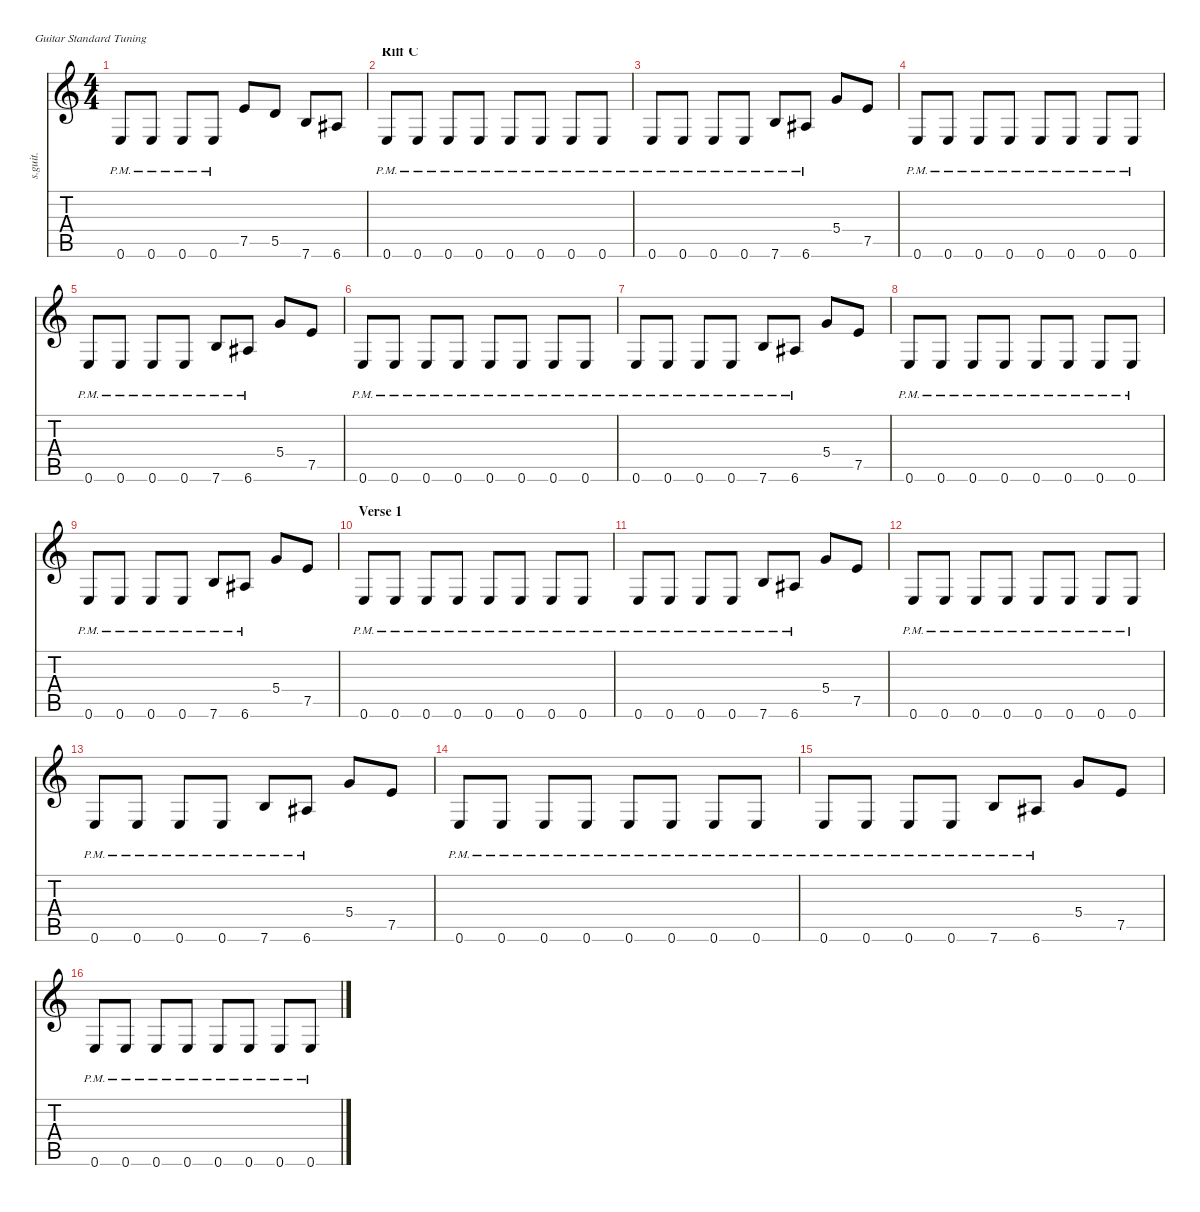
\defaultSystemsLayout 4
\hideDynamics
\bracketExtendMode nobrackets
\track ("James Hetfield - Rhythm Guitar" "s.guit.") {instrument distortionguitar}
\staff {score tabs}
\tuning (E4 B3 G3 D3 A2 E2)
\ts (4 4)
\tempo (140 hide)
\clef g2
\ks c
0.6{pm}.8{lyrics (0 "") lyrics (1 "") lyrics (2 "") lyrics (3 "") lyrics (4 "") dy f} 0.6{pm}.8{lyrics (0 "") lyrics (1 "") lyrics (2 "") lyrics (3 "") lyrics (4 "")} 0.6{pm}.8{lyrics (0 "") lyrics (1 "") lyrics (2 "") lyrics (3 "") lyrics (4 "")} 0.6{pm}.8{lyrics (0 "") lyrics (1 "") lyrics (2 "") lyrics (3 "") lyrics (4 "")} 7.5.8{lyrics (0 "") lyrics (1 "") lyrics (2 "") lyrics (3 "") lyrics (4 "")} 5.5.8{lyrics (0 "") lyrics (1 "") lyrics (2 "") lyrics (3 "") lyrics (4 "")} 7.6.8{lyrics (0 "") lyrics (1 "") lyrics (2 "") lyrics (3 "") lyrics (4 "")} 6.6{acc #}.8{lyrics (0 "") lyrics (1 "") lyrics (2 "") lyrics (3 "") lyrics (4 "")} |
\section ("" "Riff C")
0.6{pm}.8{lyrics (0 "") lyrics (1 "") lyrics (2 "") lyrics (3 "") lyrics (4 "")} 0.6{pm}.8{lyrics (0 "") lyrics (1 "") lyrics (2 "") lyrics (3 "") lyrics (4 "")} 0.6{pm}.8{lyrics (0 "") lyrics (1 "") lyrics (2 "") lyrics (3 "") lyrics (4 "")} 0.6{pm}.8{lyrics (0 "") lyrics (1 "") lyrics (2 "") lyrics (3 "") lyrics (4 "")} 0.6{pm}.8{lyrics (0 "") lyrics (1 "") lyrics (2 "") lyrics (3 "") lyrics (4 "")} 0.6{pm}.8{lyrics (0 "") lyrics (1 "") lyrics (2 "") lyrics (3 "") lyrics (4 "")} 0.6{pm}.8{lyrics (0 "") lyrics (1 "") lyrics (2 "") lyrics (3 "") lyrics (4 "")} 0.6{pm}.8{lyrics (0 "") lyrics (1 "") lyrics (2 "") lyrics (3 "") lyrics (4 "")} |
0.6{pm}.8{lyrics (0 "") lyrics (1 "") lyrics (2 "") lyrics (3 "") lyrics (4 "")} 0.6{pm}.8{lyrics (0 "") lyrics (1 "") lyrics (2 "") lyrics (3 "") lyrics (4 "")} 0.6{pm}.8{lyrics (0 "") lyrics (1 "") lyrics (2 "") lyrics (3 "") lyrics (4 "")} 0.6{pm}.8{lyrics (0 "") lyrics (1 "") lyrics (2 "") lyrics (3 "") lyrics (4 "")} 7.6{pm}.8{lyrics (0 "") lyrics (1 "") lyrics (2 "") lyrics (3 "") lyrics (4 "")} 6.6{pm acc #}.8{lyrics (0 "") lyrics (1 "") lyrics (2 "") lyrics (3 "") lyrics (4 "")} 5.4.8{lyrics (0 "") lyrics (1 "") lyrics (2 "") lyrics (3 "") lyrics (4 "")} 7.5.8{lyrics (0 "") lyrics (1 "") lyrics (2 "") lyrics (3 "") lyrics (4 "")} |
0.6{pm}.8{lyrics (0 "") lyrics (1 "") lyrics (2 "") lyrics (3 "") lyrics (4 "")} 0.6{pm}.8{lyrics (0 "") lyrics (1 "") lyrics (2 "") lyrics (3 "") lyrics (4 "")} 0.6{pm}.8{lyrics (0 "") lyrics (1 "") lyrics (2 "") lyrics (3 "") lyrics (4 "")} 0.6{pm}.8{lyrics (0 "") lyrics (1 "") lyrics (2 "") lyrics (3 "") lyrics (4 "")} 0.6{pm}.8{lyrics (0 "") lyrics (1 "") lyrics (2 "") lyrics (3 "") lyrics (4 "")} 0.6{pm}.8{lyrics (0 "") lyrics (1 "") lyrics (2 "") lyrics (3 "") lyrics (4 "")} 0.6{pm}.8{lyrics (0 "") lyrics (1 "") lyrics (2 "") lyrics (3 "") lyrics (4 "")} 0.6{pm}.8{lyrics (0 "") lyrics (1 "") lyrics (2 "") lyrics (3 "") lyrics (4 "")} |
0.6{pm}.8{lyrics (0 "") lyrics (1 "") lyrics (2 "") lyrics (3 "") lyrics (4 "")} 0.6{pm}.8{lyrics (0 "") lyrics (1 "") lyrics (2 "") lyrics (3 "") lyrics (4 "")} 0.6{pm}.8{lyrics (0 "") lyrics (1 "") lyrics (2 "") lyrics (3 "") lyrics (4 "")} 0.6{pm}.8{lyrics (0 "") lyrics (1 "") lyrics (2 "") lyrics (3 "") lyrics (4 "")} 7.6{pm}.8{lyrics (0 "") lyrics (1 "") lyrics (2 "") lyrics (3 "") lyrics (4 "")} 6.6{pm acc #}.8{lyrics (0 "") lyrics (1 "") lyrics (2 "") lyrics (3 "") lyrics (4 "")} 5.4.8{lyrics (0 "") lyrics (1 "") lyrics (2 "") lyrics (3 "") lyrics (4 "")} 7.5.8{lyrics (0 "") lyrics (1 "") lyrics (2 "") lyrics (3 "") lyrics (4 "")} |
0.6{pm}.8{lyrics (0 "") lyrics (1 "") lyrics (2 "") lyrics (3 "") lyrics (4 "")} 0.6{pm}.8{lyrics (0 "") lyrics (1 "") lyrics (2 "") lyrics (3 "") lyrics (4 "")} 0.6{pm}.8{lyrics (0 "") lyrics (1 "") lyrics (2 "") lyrics (3 "") lyrics (4 "")} 0.6{pm}.8{lyrics (0 "") lyrics (1 "") lyrics (2 "") lyrics (3 "") lyrics (4 "")} 0.6{pm}.8{lyrics (0 "") lyrics (1 "") lyrics (2 "") lyrics (3 "") lyrics (4 "")} 0.6{pm}.8{lyrics (0 "") lyrics (1 "") lyrics (2 "") lyrics (3 "") lyrics (4 "")} 0.6{pm}.8{lyrics (0 "") lyrics (1 "") lyrics (2 "") lyrics (3 "") lyrics (4 "")} 0.6{pm}.8{lyrics (0 "") lyrics (1 "") lyrics (2 "") lyrics (3 "") lyrics (4 "")} |
0.6{pm}.8{lyrics (0 "") lyrics (1 "") lyrics (2 "") lyrics (3 "") lyrics (4 "")} 0.6{pm}.8{lyrics (0 "") lyrics (1 "") lyrics (2 "") lyrics (3 "") lyrics (4 "")} 0.6{pm}.8{lyrics (0 "") lyrics (1 "") lyrics (2 "") lyrics (3 "") lyrics (4 "")} 0.6{pm}.8{lyrics (0 "") lyrics (1 "") lyrics (2 "") lyrics (3 "") lyrics (4 "")} 7.6{pm}.8{lyrics (0 "") lyrics (1 "") lyrics (2 "") lyrics (3 "") lyrics (4 "")} 6.6{pm acc #}.8{lyrics (0 "") lyrics (1 "") lyrics (2 "") lyrics (3 "") lyrics (4 "")} 5.4.8{lyrics (0 "") lyrics (1 "") lyrics (2 "") lyrics (3 "") lyrics (4 "")} 7.5.8{lyrics (0 "") lyrics (1 "") lyrics (2 "") lyrics (3 "") lyrics (4 "")} |
0.6{pm}.8{lyrics (0 "") lyrics (1 "") lyrics (2 "") lyrics (3 "") lyrics (4 "")} 0.6{pm}.8{lyrics (0 "") lyrics (1 "") lyrics (2 "") lyrics (3 "") lyrics (4 "")} 0.6{pm}.8{lyrics (0 "") lyrics (1 "") lyrics (2 "") lyrics (3 "") lyrics (4 "")} 0.6{pm}.8{lyrics (0 "") lyrics (1 "") lyrics (2 "") lyrics (3 "") lyrics (4 "")} 0.6{pm}.8{lyrics (0 "") lyrics (1 "") lyrics (2 "") lyrics (3 "") lyrics (4 "")} 0.6{pm}.8{lyrics (0 "") lyrics (1 "") lyrics (2 "") lyrics (3 "") lyrics (4 "")} 0.6{pm}.8{lyrics (0 "") lyrics (1 "") lyrics (2 "") lyrics (3 "") lyrics (4 "")} 0.6{pm}.8{lyrics (0 "") lyrics (1 "") lyrics (2 "") lyrics (3 "") lyrics (4 "")} |
0.6{pm}.8{lyrics (0 "") lyrics (1 "") lyrics (2 "") lyrics (3 "") lyrics (4 "")} 0.6{pm}.8{lyrics (0 "") lyrics (1 "") lyrics (2 "") lyrics (3 "") lyrics (4 "")} 0.6{pm}.8{lyrics (0 "") lyrics (1 "") lyrics (2 "") lyrics (3 "") lyrics (4 "")} 0.6{pm}.8{lyrics (0 "") lyrics (1 "") lyrics (2 "") lyrics (3 "") lyrics (4 "")} 7.6{pm}.8{lyrics (0 "") lyrics (1 "") lyrics (2 "") lyrics (3 "") lyrics (4 "")} 6.6{pm acc #}.8{lyrics (0 "") lyrics (1 "") lyrics (2 "") lyrics (3 "") lyrics (4 "")} 5.4.8{lyrics (0 "") lyrics (1 "") lyrics (2 "") lyrics (3 "") lyrics (4 "")} 7.5.8{lyrics (0 "") lyrics (1 "") lyrics (2 "") lyrics (3 "") lyrics (4 "")} |
\section ("" "Verse 1")
0.6{pm}.8{lyrics (0 "") lyrics (1 "") lyrics (2 "") lyrics (3 "") lyrics (4 "")} 0.6{pm}.8{lyrics (0 "") lyrics (1 "") lyrics (2 "") lyrics (3 "") lyrics (4 "")} 0.6{pm}.8{lyrics (0 "") lyrics (1 "") lyrics (2 "") lyrics (3 "") lyrics (4 "")} 0.6{pm}.8{lyrics (0 "") lyrics (1 "") lyrics (2 "") lyrics (3 "") lyrics (4 "")} 0.6{pm}.8{lyrics (0 "") lyrics (1 "") lyrics (2 "") lyrics (3 "") lyrics (4 "")} 0.6{pm}.8{lyrics (0 "") lyrics (1 "") lyrics (2 "") lyrics (3 "") lyrics (4 "")} 0.6{pm}.8{lyrics (0 "") lyrics (1 "") lyrics (2 "") lyrics (3 "") lyrics (4 "")} 0.6{pm}.8{lyrics (0 "") lyrics (1 "") lyrics (2 "") lyrics (3 "") lyrics (4 "")} |
0.6{pm}.8{lyrics (0 "") lyrics (1 "") lyrics (2 "") lyrics (3 "") lyrics (4 "")} 0.6{pm}.8{lyrics (0 "") lyrics (1 "") lyrics (2 "") lyrics (3 "") lyrics (4 "")} 0.6{pm}.8{lyrics (0 "") lyrics (1 "") lyrics (2 "") lyrics (3 "") lyrics (4 "")} 0.6{pm}.8{lyrics (0 "") lyrics (1 "") lyrics (2 "") lyrics (3 "") lyrics (4 "")} 7.6{pm}.8{lyrics (0 "") lyrics (1 "") lyrics (2 "") lyrics (3 "") lyrics (4 "")} 6.6{pm acc #}.8{lyrics (0 "") lyrics (1 "") lyrics (2 "") lyrics (3 "") lyrics (4 "")} 5.4.8{lyrics (0 "") lyrics (1 "") lyrics (2 "") lyrics (3 "") lyrics (4 "")} 7.5.8{lyrics (0 "") lyrics (1 "") lyrics (2 "") lyrics (3 "") lyrics (4 "")} |
0.6{pm}.8{lyrics (0 "") lyrics (1 "") lyrics (2 "") lyrics (3 "") lyrics (4 "")} 0.6{pm}.8{lyrics (0 "") lyrics (1 "") lyrics (2 "") lyrics (3 "") lyrics (4 "")} 0.6{pm}.8{lyrics (0 "") lyrics (1 "") lyrics (2 "") lyrics (3 "") lyrics (4 "")} 0.6{pm}.8{lyrics (0 "") lyrics (1 "") lyrics (2 "") lyrics (3 "") lyrics (4 "")} 0.6{pm}.8{lyrics (0 "") lyrics (1 "") lyrics (2 "") lyrics (3 "") lyrics (4 "")} 0.6{pm}.8{lyrics (0 "") lyrics (1 "") lyrics (2 "") lyrics (3 "") lyrics (4 "")} 0.6{pm}.8{lyrics (0 "") lyrics (1 "") lyrics (2 "") lyrics (3 "") lyrics (4 "")} 0.6{pm}.8{lyrics (0 "") lyrics (1 "") lyrics (2 "") lyrics (3 "") lyrics (4 "")} |
0.6{pm}.8{lyrics (0 "") lyrics (1 "") lyrics (2 "") lyrics (3 "") lyrics (4 "")} 0.6{pm}.8{lyrics (0 "") lyrics (1 "") lyrics (2 "") lyrics (3 "") lyrics (4 "")} 0.6{pm}.8{lyrics (0 "") lyrics (1 "") lyrics (2 "") lyrics (3 "") lyrics (4 "")} 0.6{pm}.8{lyrics (0 "") lyrics (1 "") lyrics (2 "") lyrics (3 "") lyrics (4 "")} 7.6{pm}.8{lyrics (0 "") lyrics (1 "") lyrics (2 "") lyrics (3 "") lyrics (4 "")} 6.6{pm acc #}.8{lyrics (0 "") lyrics (1 "") lyrics (2 "") lyrics (3 "") lyrics (4 "")} 5.4.8{lyrics (0 "") lyrics (1 "") lyrics (2 "") lyrics (3 "") lyrics (4 "")} 7.5.8{lyrics (0 "") lyrics (1 "") lyrics (2 "") lyrics (3 "") lyrics (4 "")} |
0.6{pm}.8{lyrics (0 "") lyrics (1 "") lyrics (2 "") lyrics (3 "") lyrics (4 "")} 0.6{pm}.8{lyrics (0 "") lyrics (1 "") lyrics (2 "") lyrics (3 "") lyrics (4 "")} 0.6{pm}.8{lyrics (0 "") lyrics (1 "") lyrics (2 "") lyrics (3 "") lyrics (4 "")} 0.6{pm}.8{lyrics (0 "") lyrics (1 "") lyrics (2 "") lyrics (3 "") lyrics (4 "")} 0.6{pm}.8{lyrics (0 "") lyrics (1 "") lyrics (2 "") lyrics (3 "") lyrics (4 "")} 0.6{pm}.8{lyrics (0 "") lyrics (1 "") lyrics (2 "") lyrics (3 "") lyrics (4 "")} 0.6{pm}.8{lyrics (0 "") lyrics (1 "") lyrics (2 "") lyrics (3 "") lyrics (4 "")} 0.6{pm}.8{lyrics (0 "") lyrics (1 "") lyrics (2 "") lyrics (3 "") lyrics (4 "")} |
0.6{pm}.8{lyrics (0 "") lyrics (1 "") lyrics (2 "") lyrics (3 "") lyrics (4 "")} 0.6{pm}.8{lyrics (0 "") lyrics (1 "") lyrics (2 "") lyrics (3 "") lyrics (4 "")} 0.6{pm}.8{lyrics (0 "") lyrics (1 "") lyrics (2 "") lyrics (3 "") lyrics (4 "")} 0.6{pm}.8{lyrics (0 "") lyrics (1 "") lyrics (2 "") lyrics (3 "") lyrics (4 "")} 7.6{pm}.8{lyrics (0 "") lyrics (1 "") lyrics (2 "") lyrics (3 "") lyrics (4 "")} 6.6{pm acc #}.8{lyrics (0 "") lyrics (1 "") lyrics (2 "") lyrics (3 "") lyrics (4 "")} 5.4.8{lyrics (0 "") lyrics (1 "") lyrics (2 "") lyrics (3 "") lyrics (4 "")} 7.5.8{lyrics (0 "") lyrics (1 "") lyrics (2 "") lyrics (3 "") lyrics (4 "")} |
0.6{pm}.8{lyrics (0 "") lyrics (1 "") lyrics (2 "") lyrics (3 "") lyrics (4 "")} 0.6{pm}.8{lyrics (0 "") lyrics (1 "") lyrics (2 "") lyrics (3 "") lyrics (4 "")} 0.6{pm}.8{lyrics (0 "") lyrics (1 "") lyrics (2 "") lyrics (3 "") lyrics (4 "")} 0.6{pm}.8{lyrics (0 "") lyrics (1 "") lyrics (2 "") lyrics (3 "") lyrics (4 "")} 0.6{pm}.8{lyrics (0 "") lyrics (1 "") lyrics (2 "") lyrics (3 "") lyrics (4 "")} 0.6{pm}.8{lyrics (0 "") lyrics (1 "") lyrics (2 "") lyrics (3 "") lyrics (4 "")} 0.6{pm}.8{lyrics (0 "") lyrics (1 "") lyrics (2 "") lyrics (3 "") lyrics (4 "")} 0.6{pm}.8{lyrics (0 "") lyrics (1 "") lyrics (2 "") lyrics (3 "") lyrics (4 "")}
